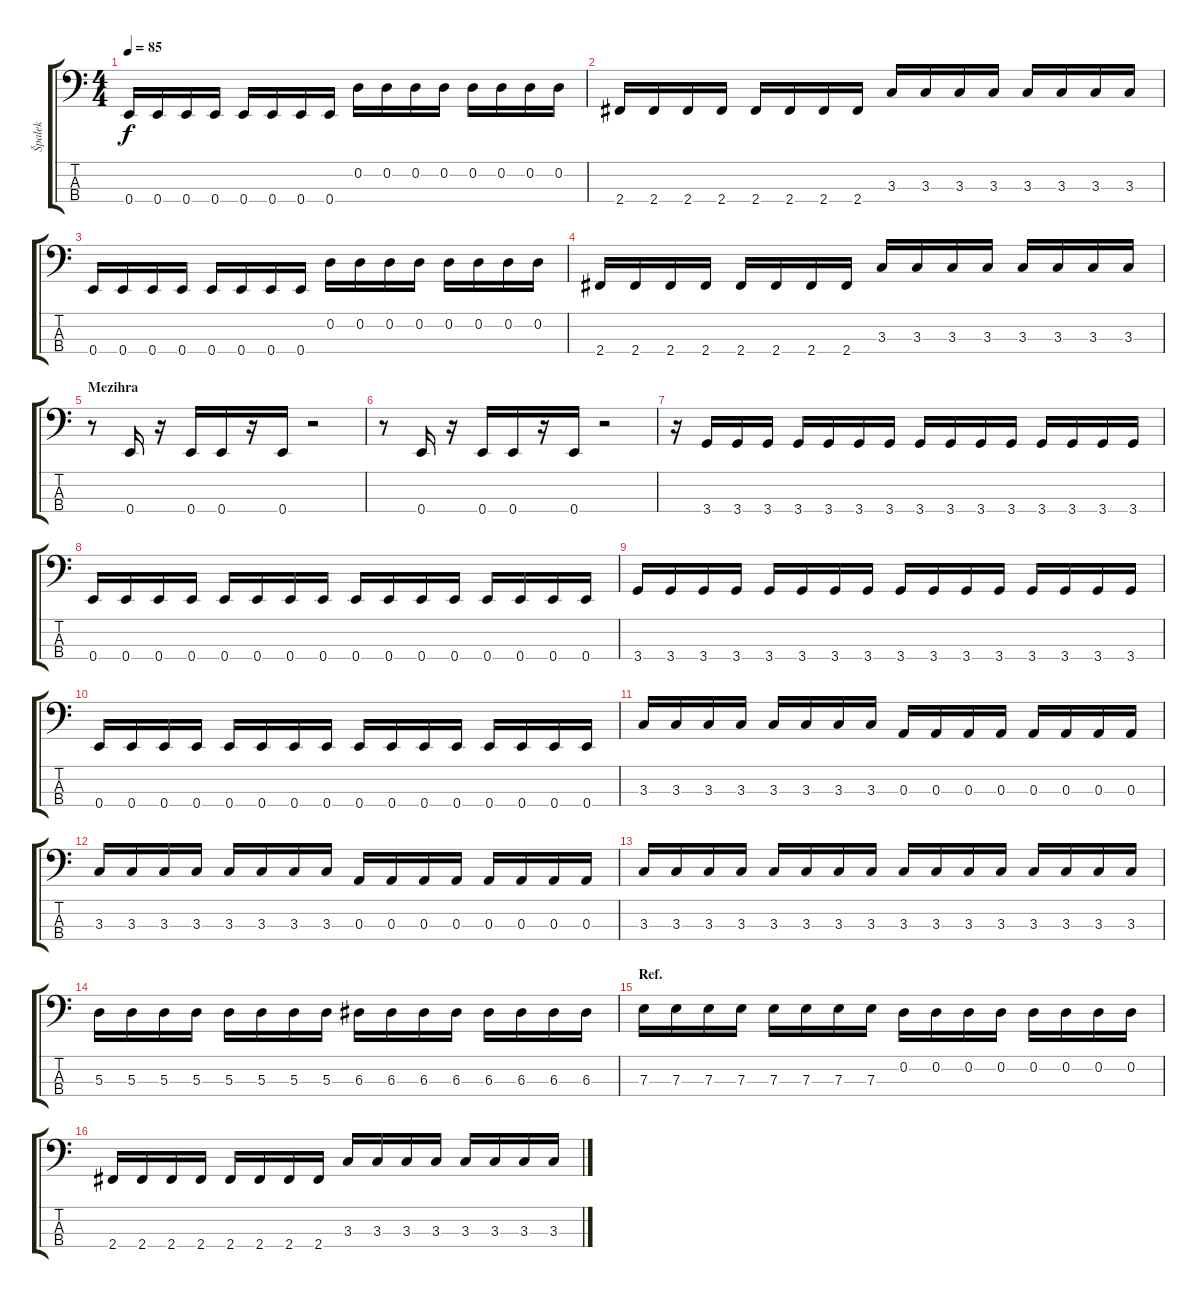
\track ("Špalek" "Špalek") {instrument electricbassfinger}
\staff {score tabs}
\tuning (G2 D2 A1 E1) {hide}
\ts (4 4)
\tempo 85
\clef f4
\ks c
0.4.16{dy f} 0.4.16 0.4.16 0.4.16 0.4.16 0.4.16 0.4.16 0.4.16 0.2.16 0.2.16 0.2.16 0.2.16 0.2.16 0.2.16 0.2.16 0.2.16 |
2.4.16 2.4.16 2.4.16 2.4.16 2.4.16 2.4.16 2.4.16 2.4.16 3.3.16 3.3.16 3.3.16 3.3.16 3.3.16 3.3.16 3.3.16 3.3.16 |
0.4.16 0.4.16 0.4.16 0.4.16 0.4.16 0.4.16 0.4.16 0.4.16 0.2.16 0.2.16 0.2.16 0.2.16 0.2.16 0.2.16 0.2.16 0.2.16 |
2.4.16 2.4.16 2.4.16 2.4.16 2.4.16 2.4.16 2.4.16 2.4.16 3.3.16 3.3.16 3.3.16 3.3.16 3.3.16 3.3.16 3.3.16 3.3.16 |
\section ("" "Mezihra")
r.8 0.4.16 r.16 0.4.16 0.4.16 r.16 0.4.16 r.2 |
r.8 0.4.16 r.16 0.4.16 0.4.16 r.16 0.4.16 r.2 |
r.16 3.4.16 3.4.16 3.4.16 3.4.16 3.4.16 3.4.16 3.4.16 3.4.16 3.4.16 3.4.16 3.4.16 3.4.16 3.4.16 3.4.16 3.4.16 |
0.4.16 0.4.16 0.4.16 0.4.16 0.4.16 0.4.16 0.4.16 0.4.16 0.4.16 0.4.16 0.4.16 0.4.16 0.4.16 0.4.16 0.4.16 0.4.16 |
3.4.16 3.4.16 3.4.16 3.4.16 3.4.16 3.4.16 3.4.16 3.4.16 3.4.16 3.4.16 3.4.16 3.4.16 3.4.16 3.4.16 3.4.16 3.4.16 |
0.4.16 0.4.16 0.4.16 0.4.16 0.4.16 0.4.16 0.4.16 0.4.16 0.4.16 0.4.16 0.4.16 0.4.16 0.4.16 0.4.16 0.4.16 0.4.16 |
3.3.16 3.3.16 3.3.16 3.3.16 3.3.16 3.3.16 3.3.16 3.3.16 0.3.16 0.3.16 0.3.16 0.3.16 0.3.16 0.3.16 0.3.16 0.3.16 |
3.3.16 3.3.16 3.3.16 3.3.16 3.3.16 3.3.16 3.3.16 3.3.16 0.3.16 0.3.16 0.3.16 0.3.16 0.3.16 0.3.16 0.3.16 0.3.16 |
3.3.16 3.3.16 3.3.16 3.3.16 3.3.16 3.3.16 3.3.16 3.3.16 3.3.16 3.3.16 3.3.16 3.3.16 3.3.16 3.3.16 3.3.16 3.3.16 |
5.3.16 5.3.16 5.3.16 5.3.16 5.3.16 5.3.16 5.3.16 5.3.16 6.3.16 6.3.16 6.3.16 6.3.16 6.3.16 6.3.16 6.3.16 6.3.16 |
\section ("" "Ref.")
7.3.16 7.3.16 7.3.16 7.3.16 7.3.16 7.3.16 7.3.16 7.3.16 0.2.16 0.2.16 0.2.16 0.2.16 0.2.16 0.2.16 0.2.16 0.2.16 |
2.4.16 2.4.16 2.4.16 2.4.16 2.4.16 2.4.16 2.4.16 2.4.16 3.3.16 3.3.16 3.3.16 3.3.16 3.3.16 3.3.16 3.3.16 3.3.16
